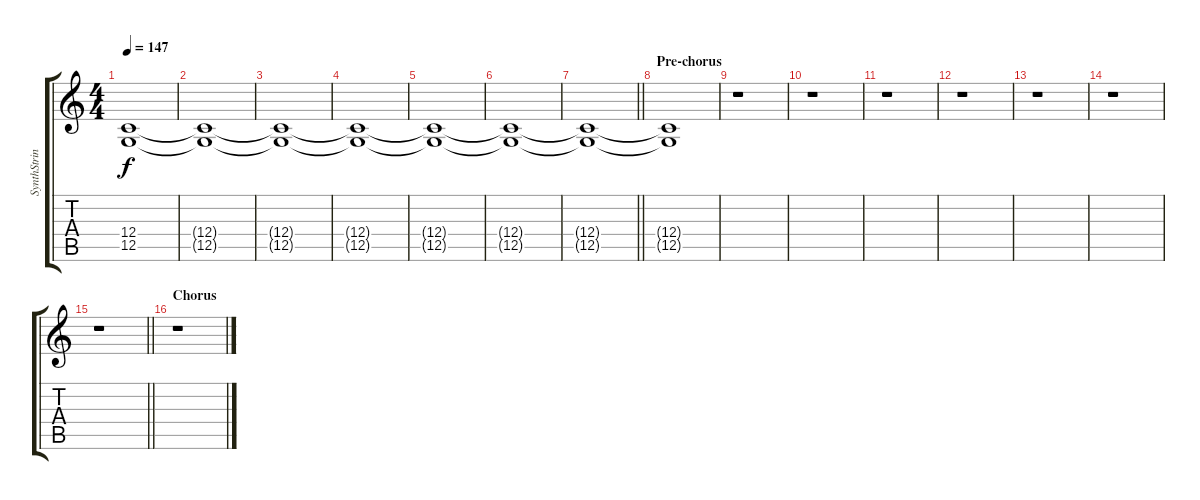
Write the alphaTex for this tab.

\track ("SynthStrings" "SynthStrin") {instrument synthstrings1}
\staff {score tabs}
\tuning (D4 A3 F3 C3 G2 D2) {hide}
\ts (4 4)
\tempo 147
\clef g2
\ks c
(12.4{t} 12.5{t}).1{dy f} |
(12.4{t} 12.5{t}).1 |
(12.4{t} 12.5{t}).1 |
(12.4{t} 12.5{t}).1 |
(12.4{t} 12.5{t}).1 |
(12.4{t} 12.5{t}).1 |
\barLineRight lightlight
(12.4{t} 12.5{t}).1{volume 2} |
\section ("" "Pre-chorus")
(12.4{t} 12.5{t}).1 |
r.1 |
r.1 |
r.1 |
r.1 |
r.1 |
r.1 |
\barLineRight lightlight
r.1 |
\section ("" "Chorus")
r.1
